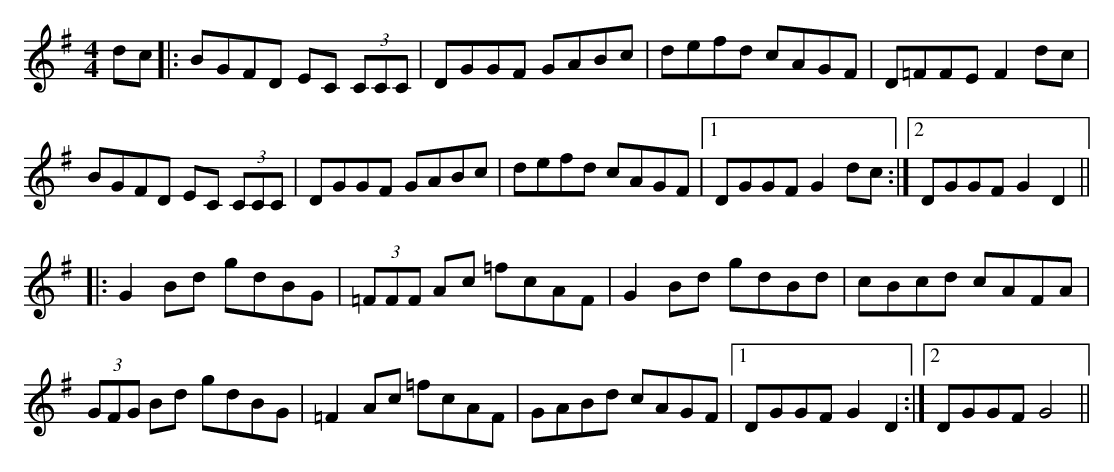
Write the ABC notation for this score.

X:1
M:4/4
K:G
dc|:BGFD EC (3CCC|DGGF GABc|defd cAGF|D=FFE F2 dc|
BGFD EC (3CCC|DGGF GABc|defd cAGF|1 DGGF G2 dc:|2 DGGF G2 D2||
|:G2 Bd gdBG|(3=FFF Ac =fcAF|G2 Bd gdBd|cBcd cAFA|
(3GFG Bd gdBG|=F2 Ac =fcAF|GABd cAGF|1 DGGF G2 D2:|2 DGGF G4||
